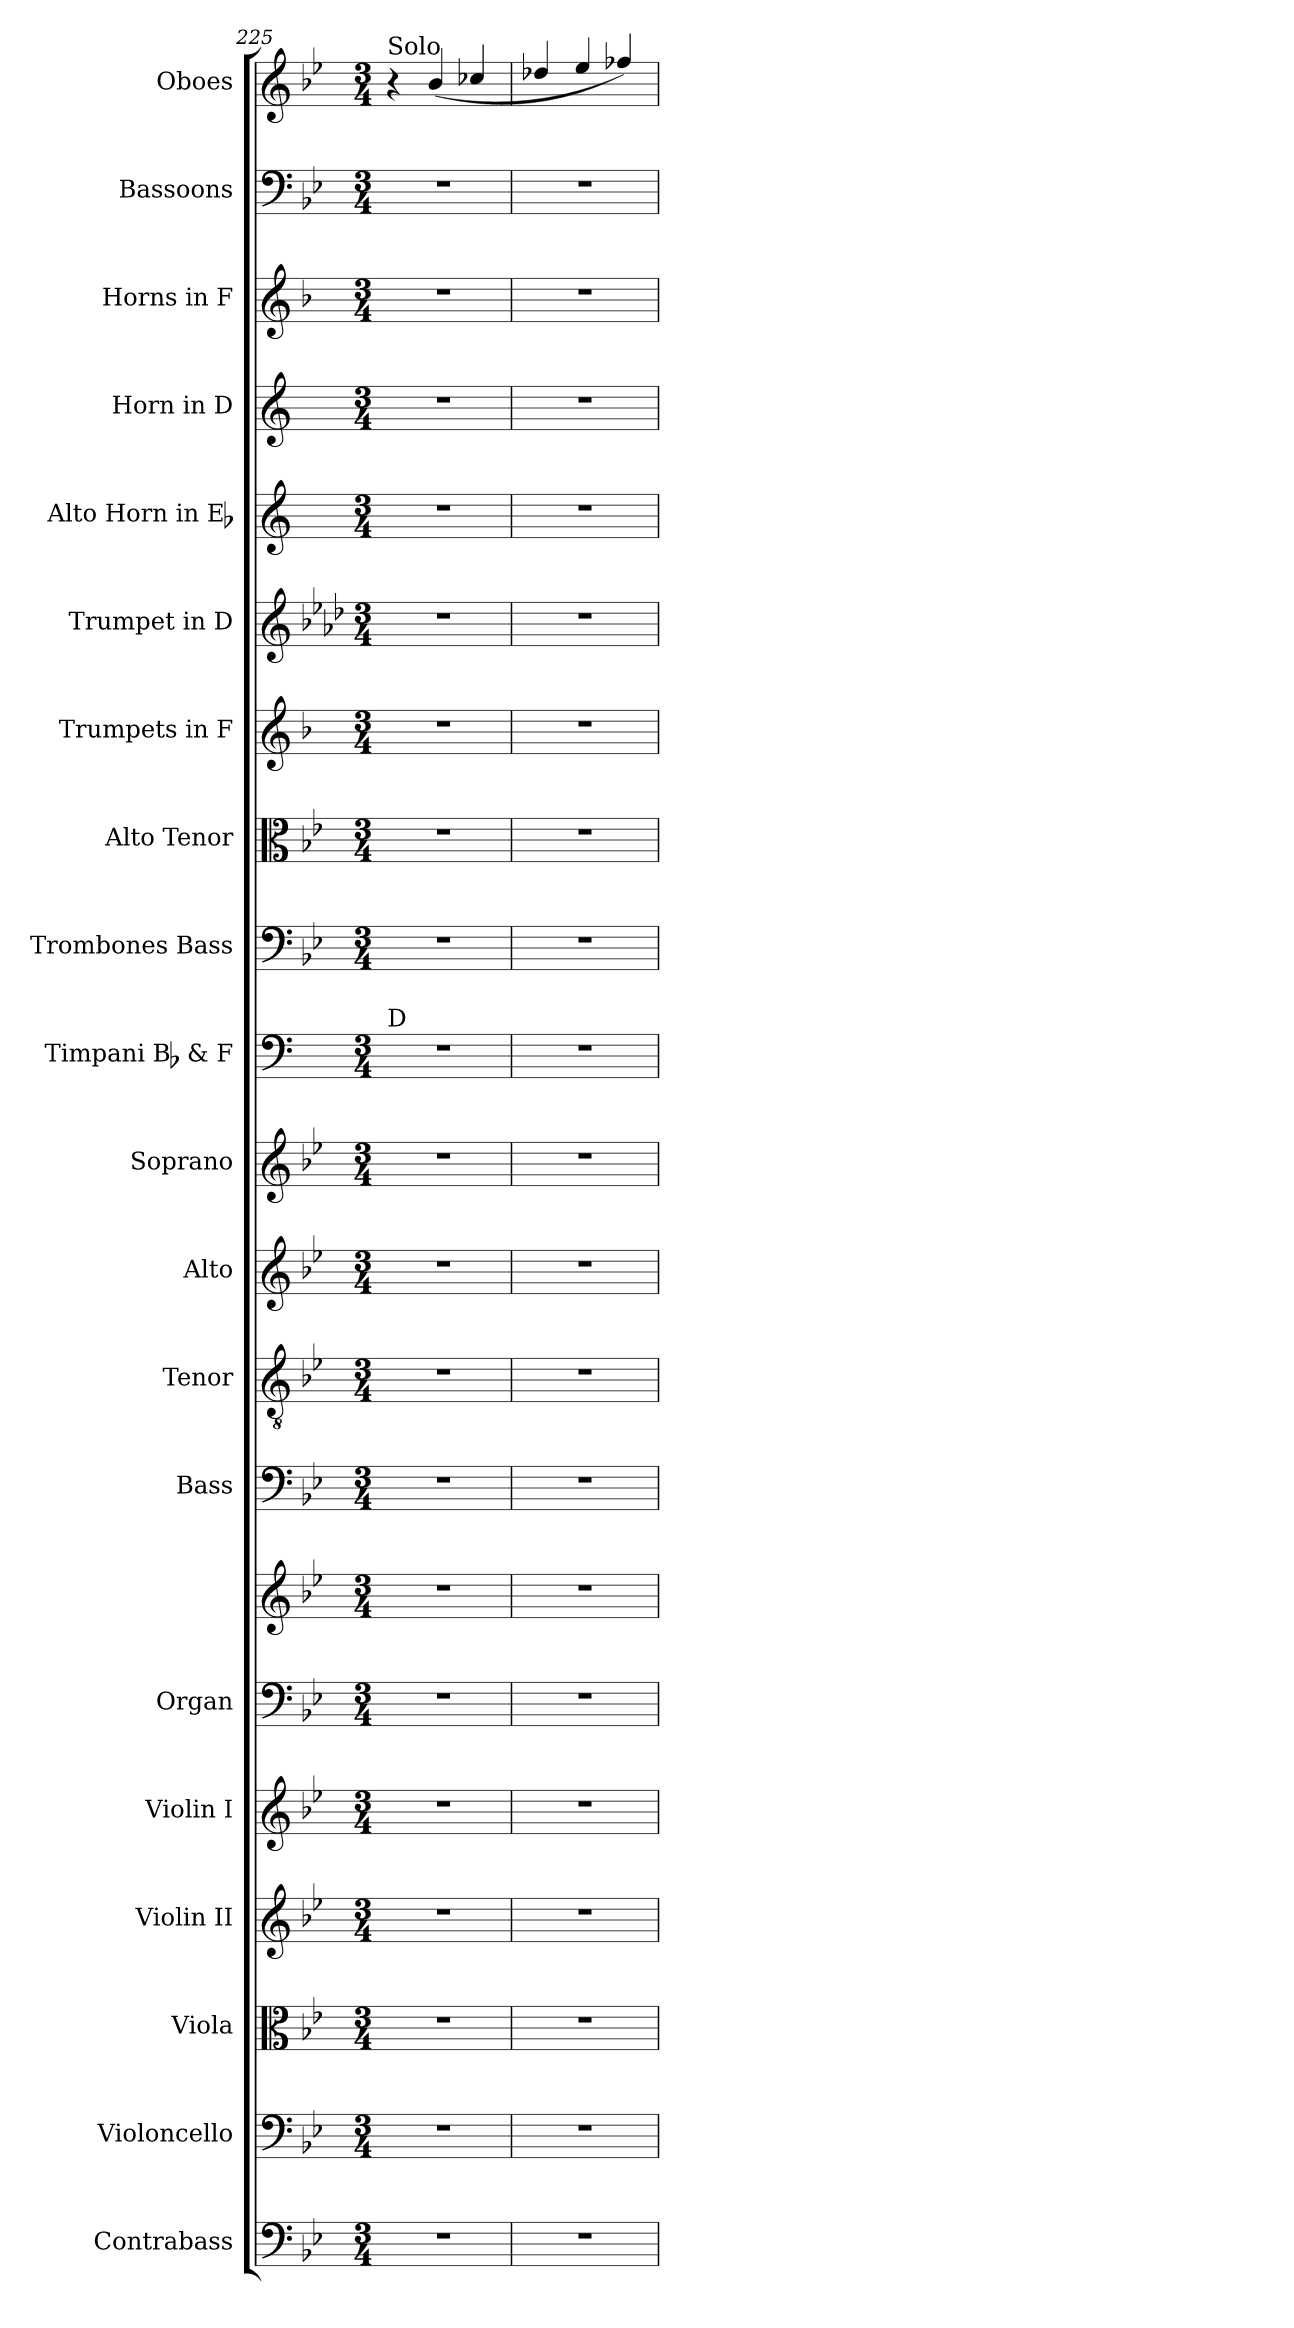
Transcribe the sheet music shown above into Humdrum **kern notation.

**kern	**kern	**kern	**kern	**kern	**kern	**kern	**kern	**kern	**kern	**kern	**kern	**kern	**kern	**kern	**kern	**kern	**kern	**kern	**kern	**kern
*part20	*part19	*part18	*part17	*part16	*part15	*part15	*part14	*part13	*part12	*part11	*part10	*part9	*part8	*part7	*part6	*part5	*part4	*part3	*part2	*part1
*staff21	*staff20	*staff19	*staff18	*staff17	*staff16	*staff15	*staff14	*staff13	*staff12	*staff11	*staff10	*staff9	*staff8	*staff7	*staff6	*staff5	*staff4	*staff3	*staff2	*staff1
*I"Contrabass	*I"Violoncello	*I"Viola	*I"Violin II	*I"Violin I	*I"Organ	*	*I"Bass	*I"Tenor	*I"Alto	*I"Soprano	*I"Timpani Bb & F	*I"Trombones  Bass	*I"Alto Tenor	*I"Trumpets in F	*I"Trumpet in D	*I"Alto Horn in Eb	*I"Horn in D	*I"Horns in F	*I"Bassoons	*I"Oboes
*I'Cb.	*I'Vc.	*I'Vla.	*I'Vln. II	*I'Vln. I	*I'Org.	*	*I'B.	*I'T.	*I'A.	*I'S.	*I'Timp.	*	*	*	*	*	*	*I'Hn.	*I'Bsn.	*I'Ob.
*clefF4	*clefF4	*clefC3	*clefG2	*clefG2	*clefF4	*clefG2	*clefF4	*clefGv2	*clefG2	*clefG2	*clefF4	*clefF4	*clefC3	*clefG2	*clefG2	*clefG2	*clefG2	*clefG2	*clefF4	*clefG2
*ITrd7c12	*	*	*	*	*	*	*	*ITrd7c12	*	*	*	*	*	*ITrd4c7	*ITrd-1c-2	*ITrd5c8	*ITrd6c10	*ITrd4c7	*	*
*k[b-e-]	*k[b-e-]	*k[b-e-]	*k[b-e-]	*k[b-e-]	*k[b-e-]	*k[b-e-]	*k[b-e-]	*k[b-e-]	*k[b-e-]	*k[b-e-]	*k[]	*k[b-e-]	*k[b-e-]	*k[b-e-]	*k[b-e-]	*k[f#c#g#d#]	*k[f#c#]	*k[b-e-]	*k[b-e-]	*k[b-e-]
*B-:	*B-:	*B-:	*B-:	*B-:	*B-:	*B-:	*B-:	*B-:	*B-:	*B-:	*C:	*B-:	*B-:	*B-:	*B-:	*E:	*D:	*B-:	*B-:	*B-:
*M3/4	*M3/4	*M3/4	*M3/4	*M3/4	*M3/4	*M3/4	*M3/4	*M3/4	*M3/4	*M3/4	*M3/4	*M3/4	*M3/4	*M3/4	*M3/4	*M3/4	*M3/4	*M3/4	*M3/4	*M3/4
=225	=225	=225	=225	=225	=225	=225	=225	=225	=225	=225	=225	=225	=225	=225	=225	=225	=225	=225	=225	=225
!	!	!	!	!	!	!	!	!	!	!	!	!	!	!	!	!	!	!	!	!LO:TX:a:t=Solo
!	!	!	!	!	!	!	!	!	!	!	!LO:TX:a:t=D	!	!	!	!	!	!	!	!	!
!LO:N:vis=1	!LO:N:vis=1	!LO:N:vis=1	!LO:N:vis=1	!LO:N:vis=1	!LO:N:vis=1	!LO:N:vis=1	!LO:N:vis=1	!LO:N:vis=1	!LO:N:vis=1	!LO:N:vis=1	!LO:N:vis=1	!LO:N:vis=1	!LO:N:vis=1	!LO:N:vis=1	!LO:N:vis=1	!LO:N:vis=1	!LO:N:vis=1	!LO:N:vis=1	!LO:N:vis=1	!
2.r	2.r	2.r	2.r	2.r	2.r	2.r	2.r	2.r	2.r	2.r	2.r	2.r	2.r	2.r	2.r	2.r	2.r	2.r	2.r	4r
.	.	.	.	.	.	.	.	.	.	.	.	.	.	.	.	.	.	.	.	(4b-i/
.	.	.	.	.	.	.	.	.	.	.	.	.	.	.	.	.	.	.	.	4cc-Xi/
!!LO:PB:g=z
=226	=226	=226	=226	=226	=226	=226	=226	=226	=226	=226	=226	=226	=226	=226	=226	=226	=226	=226	=226	=226
!LO:N:vis=1	!LO:N:vis=1	!LO:N:vis=1	!LO:N:vis=1	!LO:N:vis=1	!LO:N:vis=1	!LO:N:vis=1	!LO:N:vis=1	!LO:N:vis=1	!LO:N:vis=1	!LO:N:vis=1	!LO:N:vis=1	!LO:N:vis=1	!LO:N:vis=1	!LO:N:vis=1	!LO:N:vis=1	!LO:N:vis=1	!LO:N:vis=1	!LO:N:vis=1	!LO:N:vis=1	!
2.r	2.r	2.r	2.r	2.r	2.r	2.r	2.r	2.r	2.r	2.r	2.r	2.r	2.r	2.r	2.r	2.r	2.r	2.r	2.r	4dd-Xi/
.	.	.	.	.	.	.	.	.	.	.	.	.	.	.	.	.	.	.	.	4ee-i/
.	.	.	.	.	.	.	.	.	.	.	.	.	.	.	.	.	.	.	.	4ff-Xi/)
=	=	=	=	=	=	=	=	=	=	=	=	=	=	=	=	=	=	=	=	=
*-	*-	*-	*-	*-	*-	*-	*-	*-	*-	*-	*-	*-	*-	*-	*-	*-	*-	*-	*-	*-
